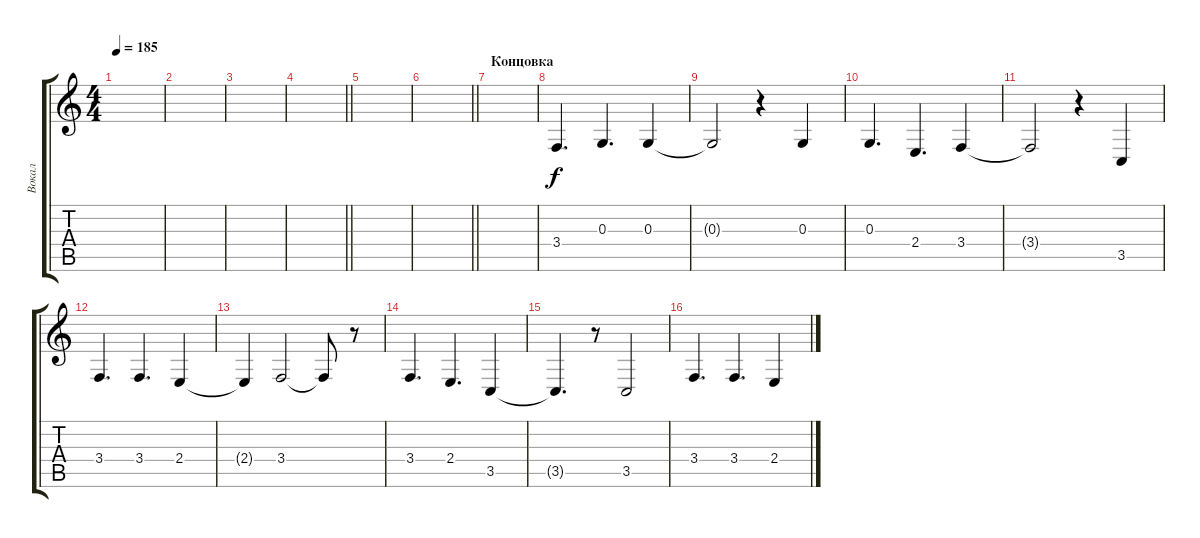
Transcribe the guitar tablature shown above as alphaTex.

\track ("Вокал" "Вокал") {instrument lead8bassandlead}
\staff {score tabs}
\tuning (E4 B3 G3 D3 A2 E2) {hide}
\ts (4 4)
\tempo 185
\clef g2
\ks c
|
|
|
\barLineRight lightlight
|
|
\barLineRight lightlight
|
\section ("" "Концовка")
|
3.4.4{d volume 13} 0.3.4{d} 0.3.4 |
0.3{t}.2 r.4 0.3.4 |
0.3.4{d} 2.4.4{d} 3.4.4 |
3.4{t}.2 r.4 3.5.4 |
3.4.4{d} 3.4.4{d} 2.4.4 |
2.4{t}.4 3.4.2 3.4{t}.8 r.8 |
3.4.4{d} 2.4.4{d} 3.5.4 |
3.5{t}.4{d} r.8 3.5.2 |
3.4.4{d} 3.4.4{d} 2.4.4
